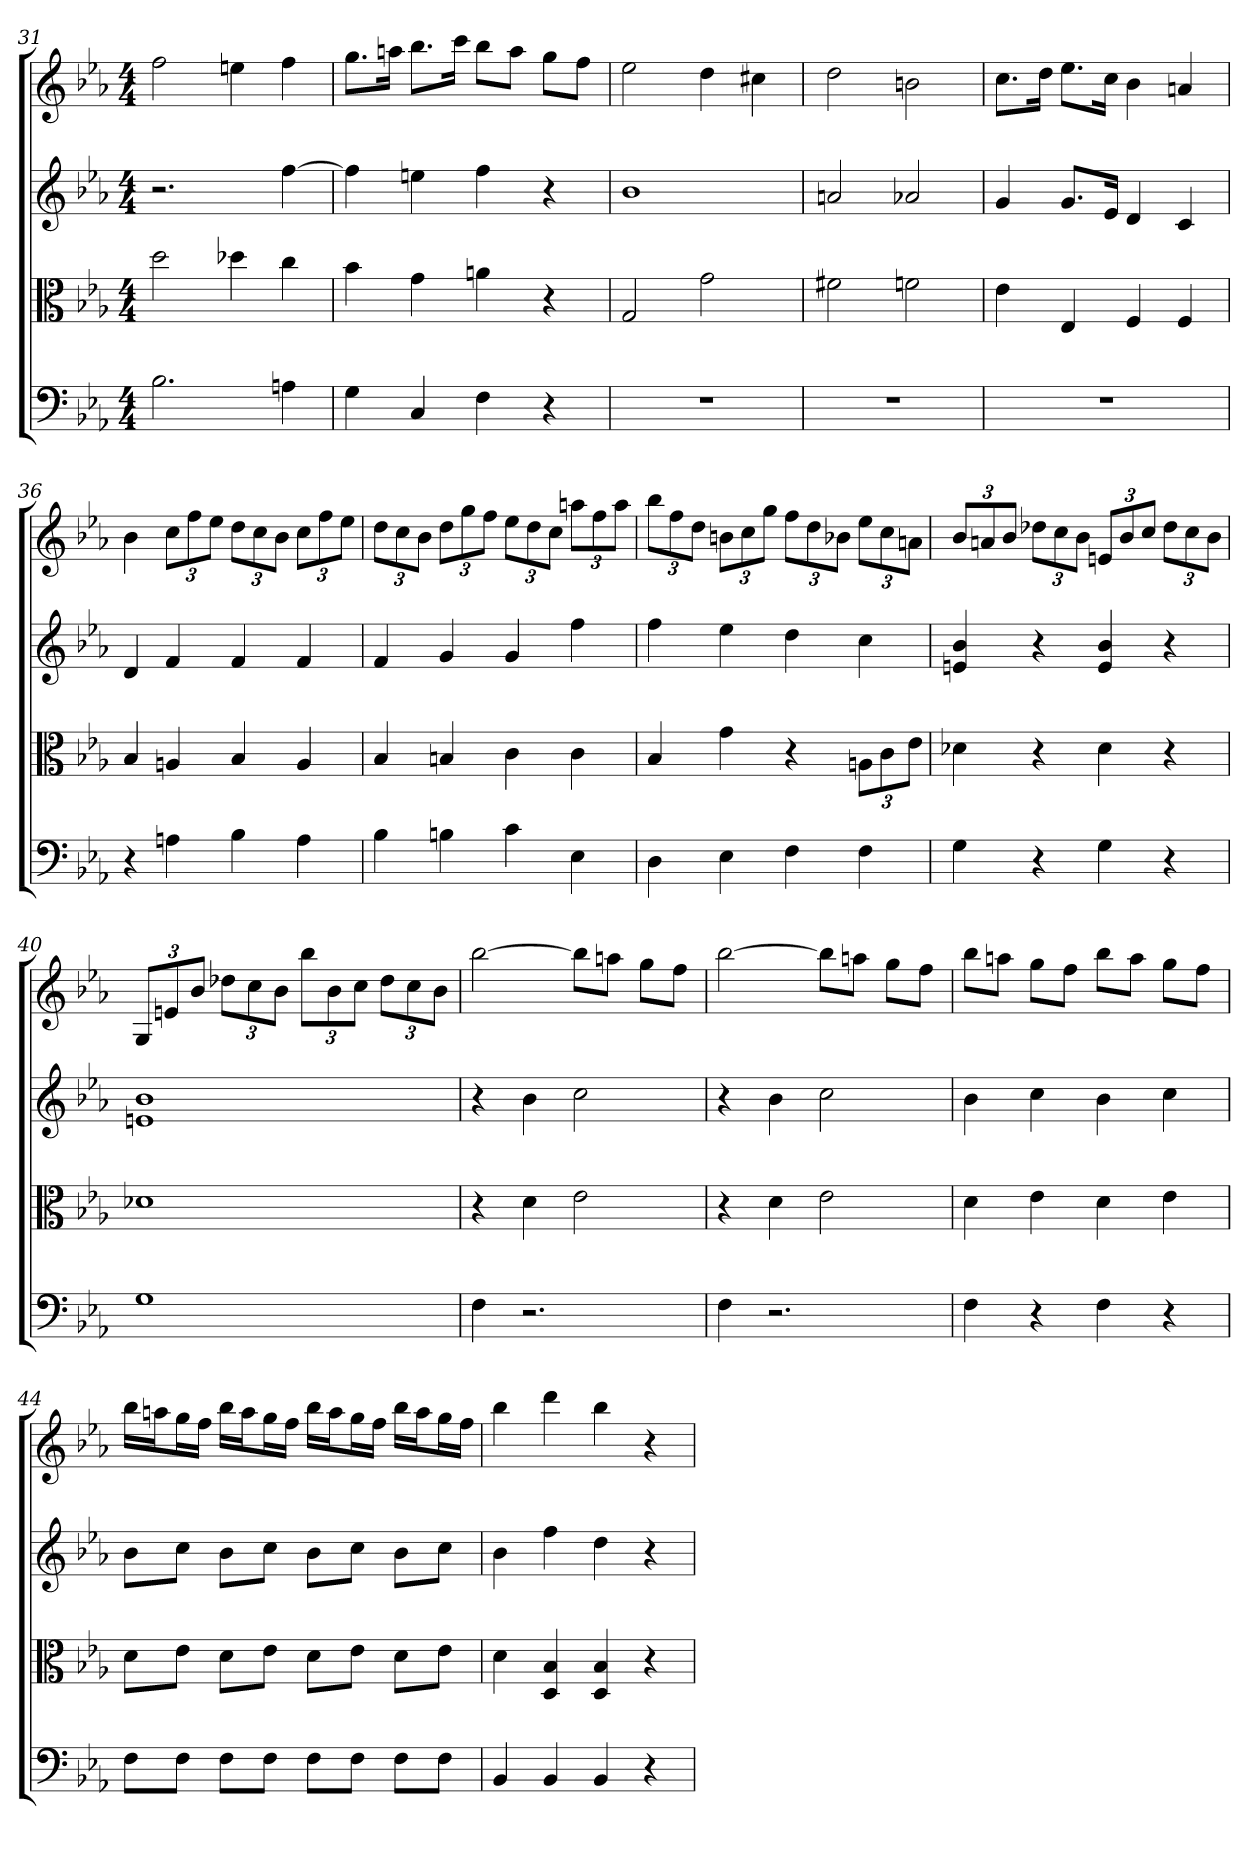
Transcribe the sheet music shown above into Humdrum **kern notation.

**kern	**kern	**kern	**kern
*part4	*part3	*part2	*part1
*staff4	*staff3	*staff2	*staff1
*clefF4	*clefC3	*	*
*k[b-e-a-]	*k[b-e-a-]	*k[b-e-a-]	*k[b-e-a-]
*E-:	*E-:	*E-:	*E-:
*M4/4	*M4/4	*M4/4	*M4/4
=31	=31	=31	=31
2.B-	2dd	2.r	2ff
.	4dd-X	.	4een
4An	4cc	[4ff	4ff
=32	=32	=32	=32
4G	4b-	4ff]	8.ggL
.	.	.	16aanJk
4C	4g	4een	8.bb-L
.	.	.	16cccJk
4F	4an	4ff	8bb-L
.	.	.	8aaJ
4r	4r	4r	8ggL
.	.	.	8ffJ
=33	=33	=33	=33
1r	2G	1b-	2ee-
.	2g	.	4dd
.	.	.	4cc#X
=34	=34	=34	=34
1r	2f#X	2an	2dd
.	2fn	2a-X	2bn
=35	=35	=35	=35
1r	4e-	4g	8.ccL
.	.	.	16ddJk
.	4E-	8.gL	8.ee-L
.	.	16e-Jk	16ccJk
.	4F	4d	4b-
.	4F	4c	4an
=36	=36	=36	=36
4r	4B-	4d	4b-
4An	4An	4f	12ccL
.	.	.	12ff
.	.	.	12ee-J
4B-	4B-	4f	12ddL
.	.	.	12cc
.	.	.	12b-J
4A	4A	4f	12ccL
.	.	.	12ff
.	.	.	12ee-J
=37	=37	=37	=37
4B-	4B-	4f	12ddL
.	.	.	12cc
.	.	.	12b-J
4Bn	4Bn	4g	12ddL
.	.	.	12gg
.	.	.	12ffJ
4c	4c	4g	12ee-L
.	.	.	12dd
.	.	.	12ccJ
4E-	4c	4ff	12aanL
.	.	.	12ff
.	.	.	12aaJ
=38	=38	=38	=38
4D	4B-	4ff	12bb-L
.	.	.	12ff
.	.	.	12ddJ
4E-	4g	4ee-	12bnL
.	.	.	12cc
.	.	.	12ggJ
4F	4r	4dd	12ffL
.	.	.	12dd
.	.	.	12b-XJ
4F	12An\L	4cc	12ee-L
.	12c\	.	12cc
.	12e-\J	.	12anJ
=39	=39	=39	=39
4G	4d-X	4en 4b-	12b-L
.	.	.	12an
.	.	.	12b-J
4r	4r	4r	12dd-XL
.	.	.	12cc
.	.	.	12b-J
4G	4d-	4e 4b-	12enL
.	.	.	12b-
.	.	.	12ccJ
4r	4r	4r	12dd-L
.	.	.	12cc
.	.	.	12b-J
=40	=40	=40	=40
1G	1d-X	1en 1b-	12GL
.	.	.	12en
.	.	.	12b-J
.	.	.	12dd-XL
.	.	.	12cc
.	.	.	12b-J
.	.	.	12bb-L
.	.	.	12b-
.	.	.	12ccJ
.	.	.	12dd-L
.	.	.	12cc
.	.	.	12b-J
=41	=41	=41	=41
4F	4r	4r	[2bb-
2.r	4d	4b-	.
.	2e-	2cc	8bb-L]
.	.	.	8aanJ
.	.	.	8ggL
.	.	.	8ffJ
=42	=42	=42	=42
4F	4r	4r	[2bb-
2.r	4d	4b-	.
.	2e-	2cc	8bb-L]
.	.	.	8aanJ
.	.	.	8ggL
.	.	.	8ffJ
=43	=43	=43	=43
4F	4d	4b-	8bb-L
.	.	.	8aanJ
4r	4e-	4cc	8ggL
.	.	.	8ffJ
4F	4d	4b-	8bb-L
.	.	.	8aaJ
4r	4e-	4cc	8ggL
.	.	.	8ffJ
=44	=44	=44	=44
8F\L	8d\L	8b-L	16bb-LL
.	.	.	16aanJ
8F\J	8e-\J	8ccJ	16ggL
.	.	.	16ffJJ
8F\L	8d\L	8b-L	16bb-LL
.	.	.	16aaJ
8F\J	8e-\J	8ccJ	16ggL
.	.	.	16ffJJ
8F\L	8d\L	8b-L	16bb-LL
.	.	.	16aaJ
8F\J	8e-\J	8ccJ	16ggL
.	.	.	16ffJJ
8F\L	8d\L	8b-L	16bb-LL
.	.	.	16aaJ
8F\J	8e-\J	8ccJ	16ggL
.	.	.	16ffJJ
=45	=45	=45	=45
4BB-	4d	4b-	4bb-
4BB-	4D 4B-	4ff	4ddd
4BB-	4D 4B-	4dd	4bb-
4r	4r	4r	4r
=	=	=	=
*-	*-	*-	*-
